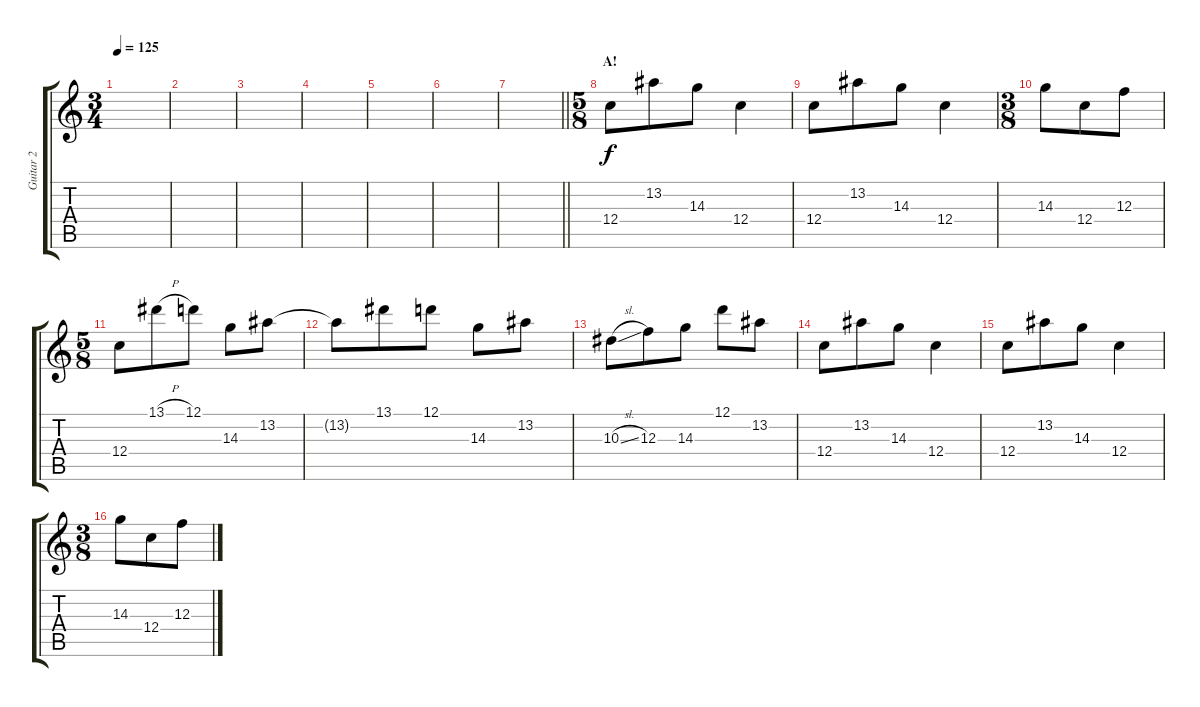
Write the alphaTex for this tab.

\track ("Guitar 2" "Guitar 2") {instrument overdrivenguitar}
\staff {score tabs}
\tuning (D4 A3 F3 C3 G2 C2) {hide}
\ts (3 4)
\tempo 125
\clef g2
\ks c
|
|
|
|
|
|
\barLineRight lightlight
|
\ts (5 8)
\section ("" "A!")
12.4.8 13.2.8 14.3.8 12.4.4 |
12.4.8 13.2.8 14.3.8 12.4.4 |
\ts (3 8)
14.3.8 12.4.8 12.3.8 |
\ts (5 8)
12.4.8 13.1{h}.8 12.1.8 14.3.8 13.2.8 |
13.2{t}.8 13.1.8 12.1.8 14.3.8 13.2.8 |
10.3{sl}.8 12.3.8 14.3.8 12.1.8 13.2.8 |
12.4.8 13.2.8 14.3.8 12.4.4 |
12.4.8 13.2.8 14.3.8 12.4.4 |
\ts (3 8)
14.3.8 12.4.8 12.3.8
